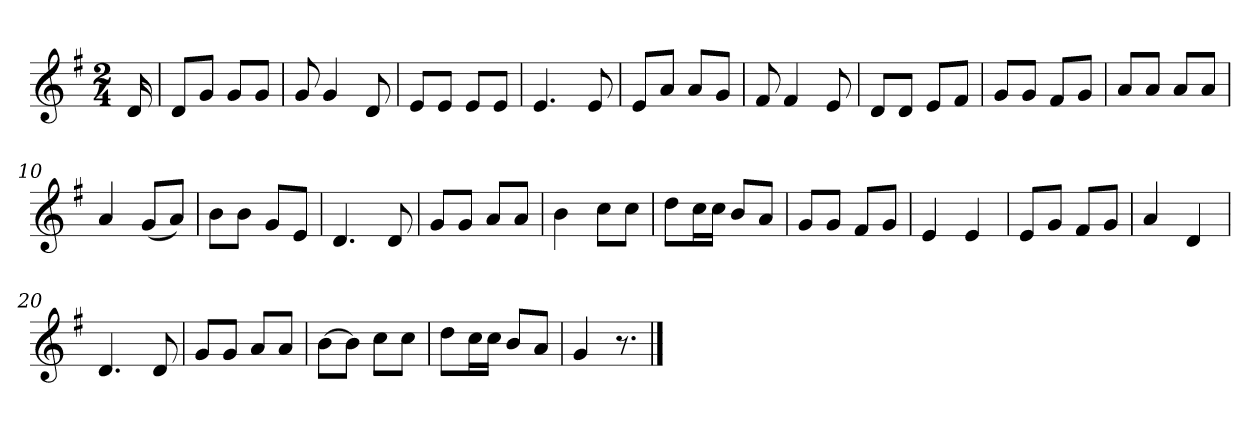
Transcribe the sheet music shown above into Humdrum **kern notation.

**kern
*part1
*staff1
*k[f#]
*M2/4
*MM120
=
16d
=1
8dL
8gJ
8gL
8gJ
=2
8g
4g
8d
=3
8eL
8eJ
8eL
8eJ
=4
4.e
8e
=5
8eL
8aJ
8aL
8gJ
=6
8f#
4f#
8e
=7
8dL
8dJ
8eL
8f#J
=8
8gL
8gJ
8f#L
8gJ
=9
8aL
8aJ
8aL
8aJ
=10
4a
(8gL
8aJ)
=11
8bL
8bJ
8gL
8eJ
=12
4.d
8d
=13
8gL
8gJ
8aL
8aJ
=14
4b
8ccL
8ccJ
=15
8ddL
16ccL
16ccJJ
8bL
8aJ
=16
8gL
8gJ
8f#L
8gJ
=17
4e
4e
=18
8eL
8gJ
8f#L
8gJ
=19
4a
4d
=20
4.d
8d
=21
8gL
8gJ
8aL
8aJ
=22
[8bL
8bJ]
8ccL
8ccJ
=23
8ddL
16ccL
16ccJJ
8bL
8aJ
=24
4g
8.r
==
*-
